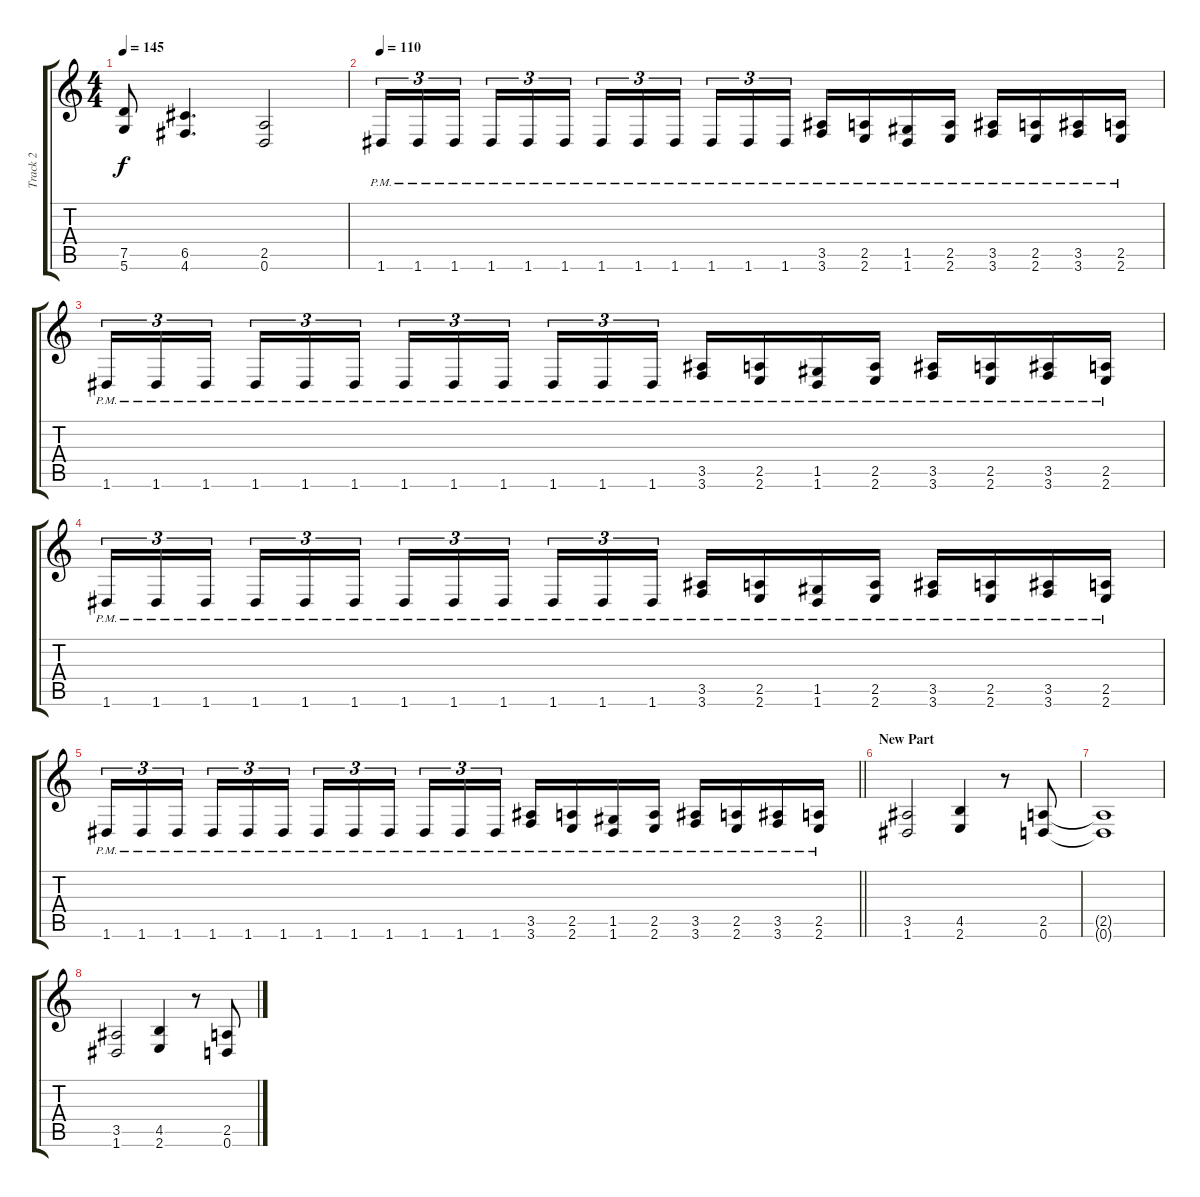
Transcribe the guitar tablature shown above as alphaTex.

\track ("Track 2" "Track 2") {instrument distortionguitar}
\staff {score tabs}
\tuning (D4 A3 F3 C3 G2 D2) {hide}
\ts (4 4)
\tempo 145
\clef g2
\ks c
(7.5 5.6).8{dy f} (6.5 4.6).4{d} (2.5 0.6).2 |
\tempo 110
1.6{pm}.16{tu (3 2)} 1.6{pm}.16{tu (3 2)} 1.6{pm}.16{tu (3 2) beam splitsecondary} 1.6{pm}.16{tu (3 2)} 1.6{pm}.16{tu (3 2)} 1.6{pm}.16{tu (3 2)} 1.6{pm}.16{tu (3 2)} 1.6{pm}.16{tu (3 2)} 1.6{pm}.16{tu (3 2) beam splitsecondary} 1.6{pm}.16{tu (3 2)} 1.6{pm}.16{tu (3 2)} 1.6{pm}.16{tu (3 2)} (3.5{pm} 3.6{pm}).16 (2.5{pm} 2.6{pm}).16 (1.5{pm} 1.6{pm}).16 (2.5{pm} 2.6{pm}).16 (3.5{pm} 3.6{pm}).16 (2.5{pm} 2.6{pm}).16 (3.5{pm} 3.6{pm}).16 (2.5{pm} 2.6{pm}).16 |
1.6{pm}.16{tu (3 2)} 1.6{pm}.16{tu (3 2)} 1.6{pm}.16{tu (3 2) beam splitsecondary} 1.6{pm}.16{tu (3 2)} 1.6{pm}.16{tu (3 2)} 1.6{pm}.16{tu (3 2)} 1.6{pm}.16{tu (3 2)} 1.6{pm}.16{tu (3 2)} 1.6{pm}.16{tu (3 2) beam splitsecondary} 1.6{pm}.16{tu (3 2)} 1.6{pm}.16{tu (3 2)} 1.6{pm}.16{tu (3 2)} (3.5{pm} 3.6{pm}).16 (2.5{pm} 2.6{pm}).16 (1.5{pm} 1.6{pm}).16 (2.5{pm} 2.6{pm}).16 (3.5{pm} 3.6{pm}).16 (2.5{pm} 2.6{pm}).16 (3.5{pm} 3.6{pm}).16 (2.5{pm} 2.6{pm}).16 |
1.6{pm}.16{tu (3 2)} 1.6{pm}.16{tu (3 2)} 1.6{pm}.16{tu (3 2) beam splitsecondary} 1.6{pm}.16{tu (3 2)} 1.6{pm}.16{tu (3 2)} 1.6{pm}.16{tu (3 2)} 1.6{pm}.16{tu (3 2)} 1.6{pm}.16{tu (3 2)} 1.6{pm}.16{tu (3 2) beam splitsecondary} 1.6{pm}.16{tu (3 2)} 1.6{pm}.16{tu (3 2)} 1.6{pm}.16{tu (3 2)} (3.5{pm} 3.6{pm}).16 (2.5{pm} 2.6{pm}).16 (1.5{pm} 1.6{pm}).16 (2.5{pm} 2.6{pm}).16 (3.5{pm} 3.6{pm}).16 (2.5{pm} 2.6{pm}).16 (3.5{pm} 3.6{pm}).16 (2.5{pm} 2.6{pm}).16 |
\barLineRight lightlight
1.6{pm}.16{tu (3 2)} 1.6{pm}.16{tu (3 2)} 1.6{pm}.16{tu (3 2) beam splitsecondary} 1.6{pm}.16{tu (3 2)} 1.6{pm}.16{tu (3 2)} 1.6{pm}.16{tu (3 2)} 1.6{pm}.16{tu (3 2)} 1.6{pm}.16{tu (3 2)} 1.6{pm}.16{tu (3 2) beam splitsecondary} 1.6{pm}.16{tu (3 2)} 1.6{pm}.16{tu (3 2)} 1.6{pm}.16{tu (3 2)} (3.5{pm} 3.6{pm}).16 (2.5{pm} 2.6{pm}).16 (1.5{pm} 1.6{pm}).16 (2.5{pm} 2.6{pm}).16 (3.5{pm} 3.6{pm}).16 (2.5{pm} 2.6{pm}).16 (3.5{pm} 3.6{pm}).16 (2.5{pm} 2.6{pm}).16 |
\section ("" "New Part")
(3.5 1.6).2 (4.5 2.6).4 r.8 (2.5 0.6).8 |
(2.5{t} 0.6{t}).1 |
(3.5 1.6).2 (4.5 2.6).4 r.8 (2.5 0.6).8
